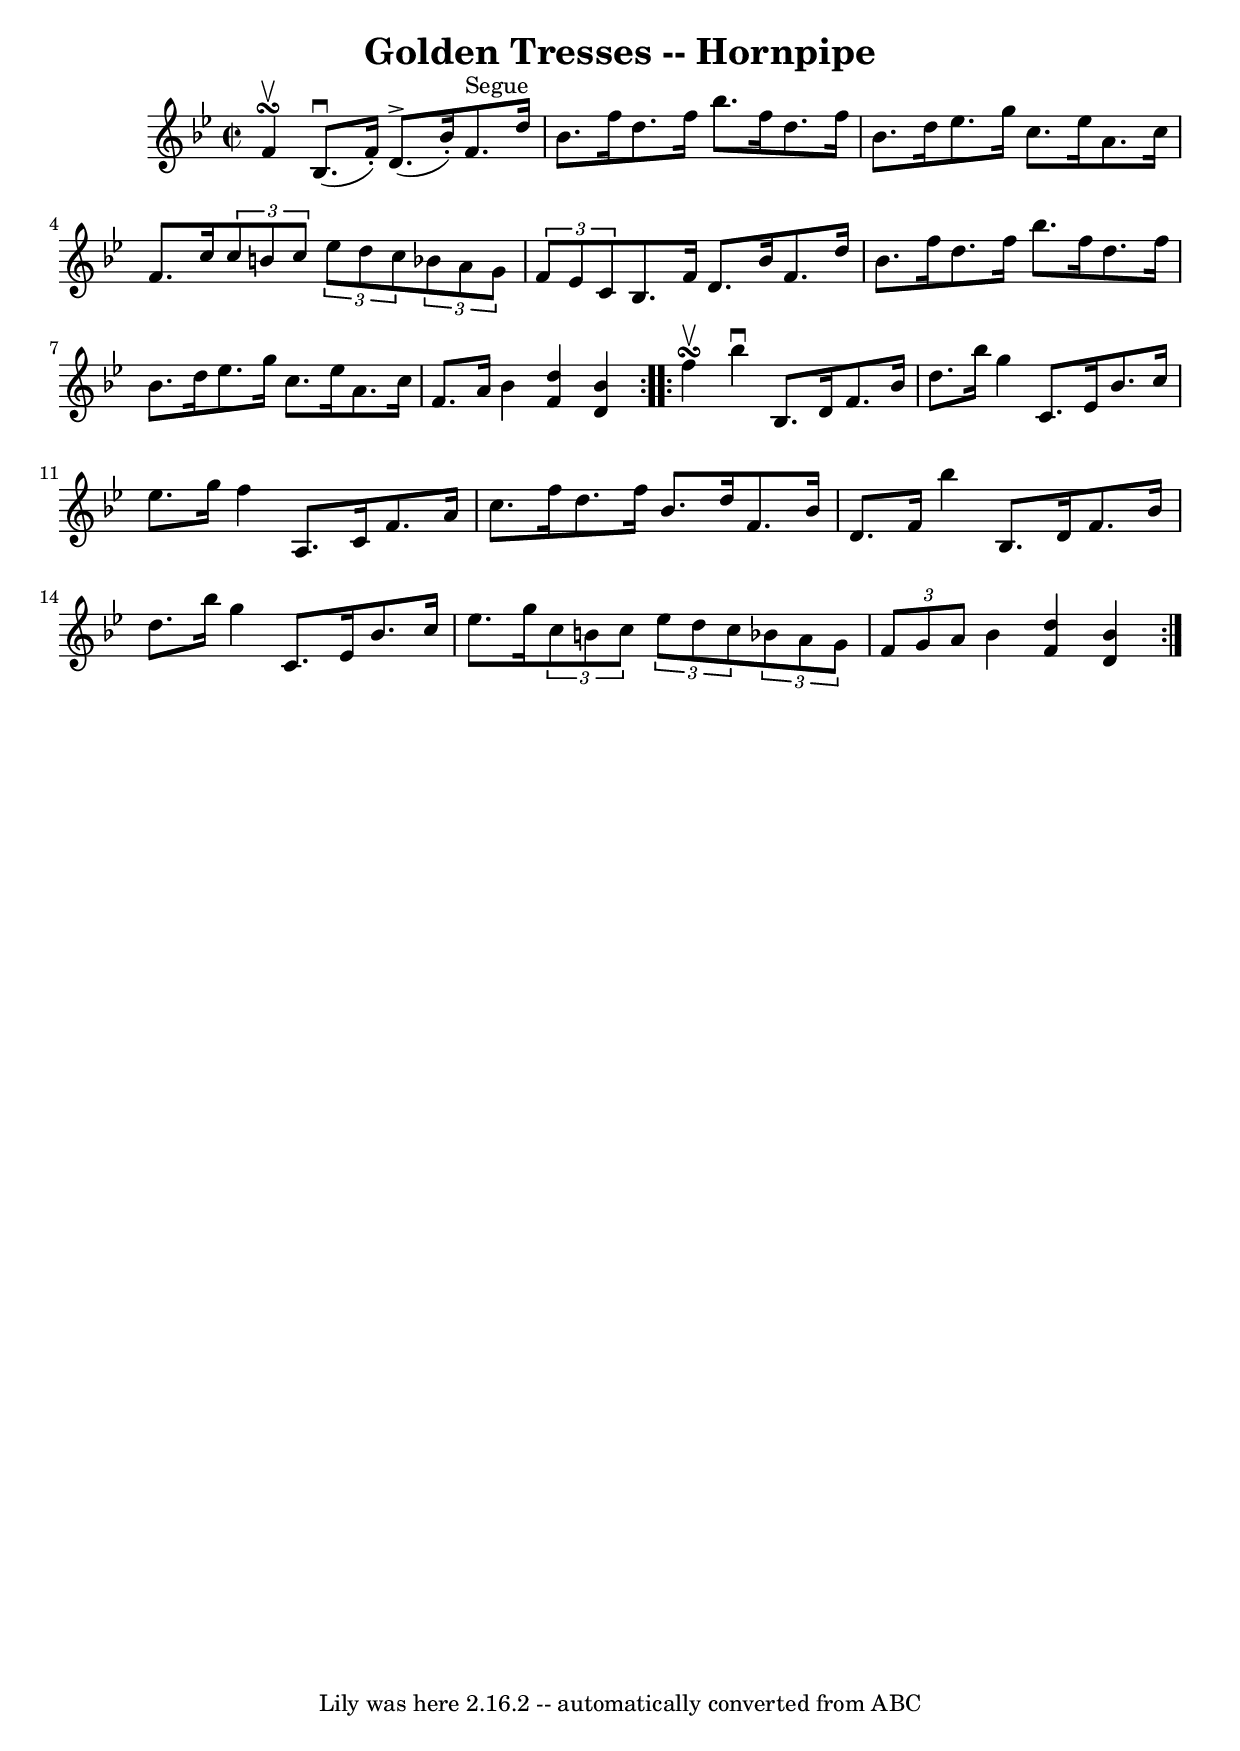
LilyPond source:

\version "2.7.40"
\include "Mammoth.ily"
\header {
	book = "Cole's 1000 Fiddle Tunes"
	crossRefNumber = "1"
	footnotes = ""
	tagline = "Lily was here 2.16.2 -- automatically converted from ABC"
	title = "Golden Tresses -- Hornpipe"
}
voicedefault =  {
\set Score.defaultBarType = "empty"

\repeat volta 2 {
\override Staff.TimeSignature #'style = #'C
 \time 2/2 \key bes \major f'4^\upbow\turn  |
 bes8. (^\downbow   
f'16 -.) d'8.^\accent(bes'16 -.) f'8.^"Segue" d''16 bes'8.  
 f''16  |
 d''8. f''16 bes''8. f''16 d''8. f''16    
bes'8. d''16  |
 ees''8. g''16 c''8. ees''16 a'8.    
c''16 f'8. c''16  |
 \times 2/3 { c''8 b'8 c''8  }   
\times 2/3 { ees''8 d''8 c''8  }   \times 2/3 { bes'!8 a'8 g'8  
}   \times 2/3 { f'8 ees'8 c'8  } |
 bes8. f'16 d'8.    
bes'16 f'8. d''16 bes'8. f''16  |
 d''8. f''16    
bes''8. f''16 d''8. f''16 bes'8. d''16  |
 ees''8.    
g''16 c''8. ees''16 a'8. c''16 f'8. a'16  |
 bes'4  
<< d''4 f'4   >> << bes'4 d'4   >> }     \repeat volta 2 { f''4 
^\upbow\turn  |
 bes''4^\downbow bes8. d'16 f'8. bes'16    
d''8. bes''16  |
 g''4 c'8. ees'16 bes'8. c''16    
ees''8. g''16  |
 f''4 a8. c'16 f'8. a'16 c''8.    
f''16  |
 d''8. f''16 bes'8. d''16 f'8. bes'16 d'8.   
 f'16  |
 bes''4 bes8. d'16 f'8. bes'16 d''8.    
bes''16  |
 g''4 c'8. ees'16 bes'8. c''16 ees''8.    
g''16  |
     \times 2/3 { c''8 b'8 c''8  }   \times 2/3 {   
ees''8 d''8 c''8  }   \times 2/3 { bes'!8 a'8 g'8  }   
\times 2/3 { f'8 g'8 a'8  } |
 bes'4  << d''4 f'4   >> <<  
 bes'4 d'4   >> }   
}

\score{
    <<

	\context Staff="default"
	{
	    \voicedefault 
	}

    >>
	\layout {
	}
	\midi {}
}
